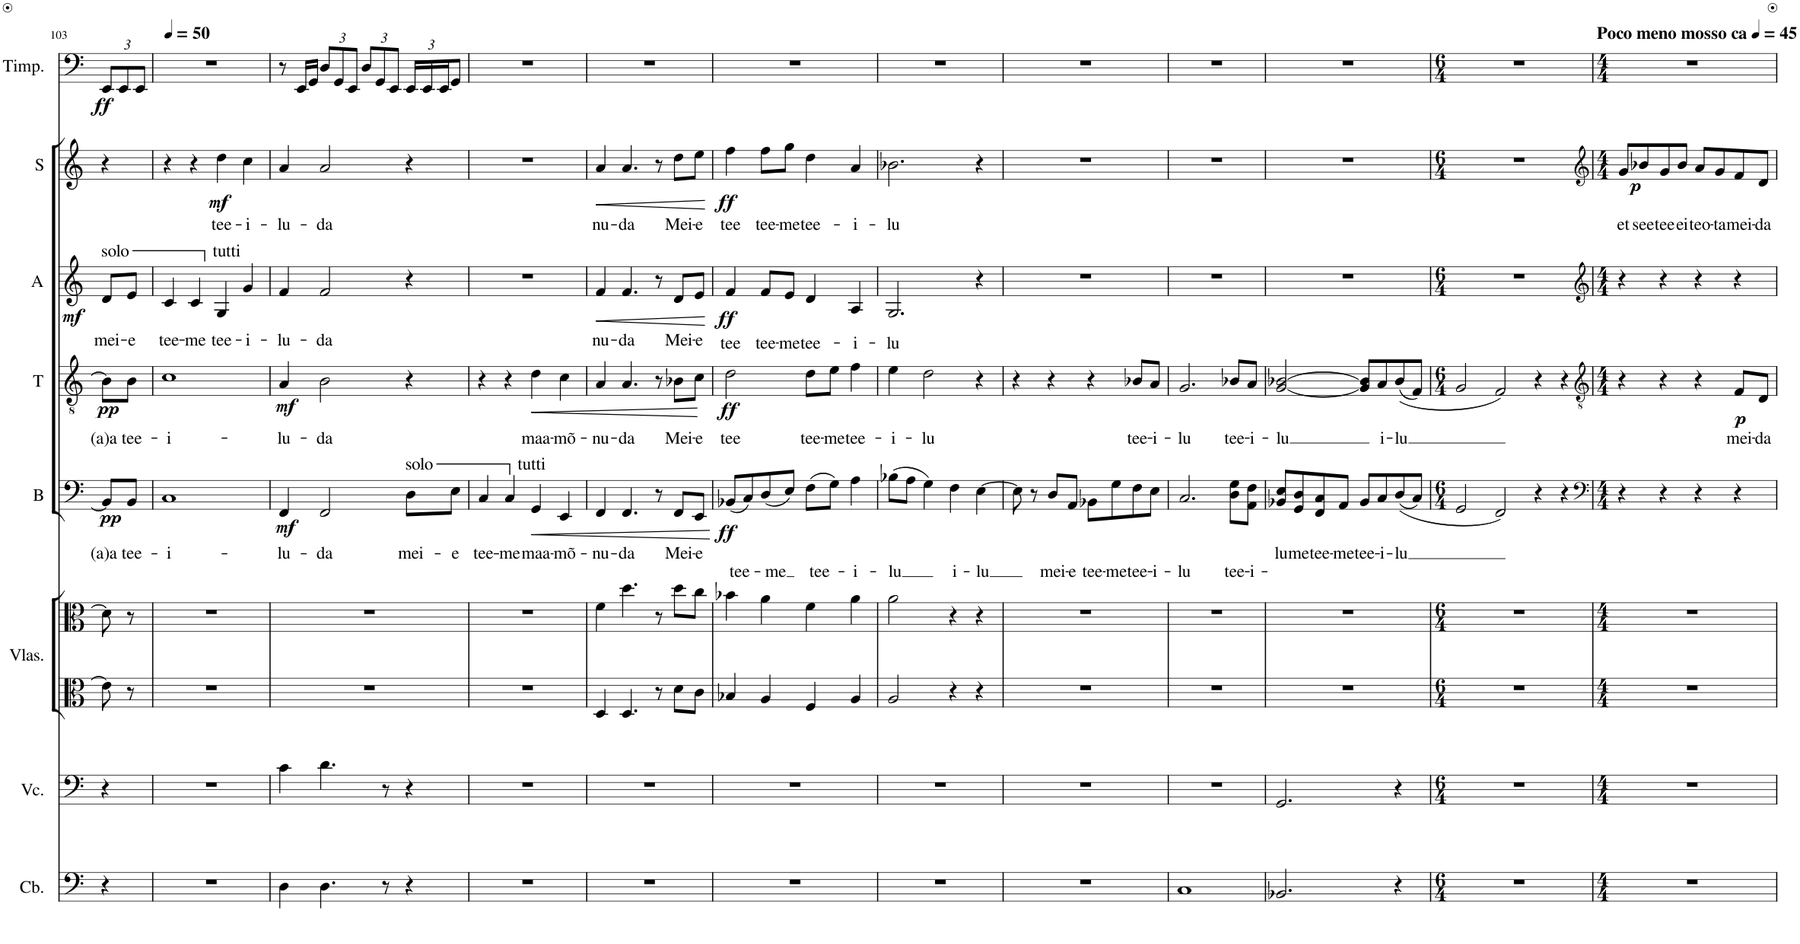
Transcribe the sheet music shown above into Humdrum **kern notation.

**kern	**kern	**kern	**kern	**kern	**text	**dynam	**kern	**text	**dynam	**kern	**text	**dynam	**kern	**text	**dynam	**kern	**dynam
*part8	*part7	*part6	*part6	*part5	*part5	*part5	*part4	*part4	*part4	*part3	*part3	*part3	*part2	*part2	*part2	*part1	*part1
*staff9	*staff8	*staff7	*staff6	*staff5	*staff5	*staff5	*staff4	*staff4	*staff4	*staff3	*staff3	*staff3	*staff2	*staff2	*staff2	*staff1	*staff1
*I"Contrabass	*I"Violoncello	*I"Violas	*	*I"B	*	*	*I"T	*	*	*I"A	*	*	*I"S	*	*	*I"Timpani	*
*I'Cb.	*I'Vc.	*I'Vlas.	*	*I'B	*	*	*I'T	*	*	*I'A	*	*	*I'S	*	*	*I'Timp.	*
!!LO:PB:g=z
*clefF4	*clefF4	*clefC3	*clefC3	*clefF4	*	*	*clefGv2	*	*	*clefG2	*	*	*clefG2	*	*	*clefF4	*
*Trd7c12	*	*	*	*	*	*	*	*	*	*Trd1c2	*	*	*	*	*	*	*
*k[]	*k[]	*k[]	*k[]	*k[]	*	*	*k[]	*	*	*k[]	*	*	*k[]	*	*	*k[]	*
*M4/4	*M4/4	*M4/4	*M4/4	*M4/4	*	*	*M4/4	*	*	*M4/4	*	*	*M4/4	*	*	*M4/4	*
=103	=103	=103	=103	=103	=103	=103	=103	=103	=103	=103	=103	=103	=103	=103	=103	=103	=103
!	!	!	!	!	!LO:LY:b	!	!	!LO:LY:b	!	!	!LO:LY:b	!	!	!	!	!	!
*	*	*	*	*	*	*	*	*	*	*	*	*	*	*	*	*Xbrackettup	*
!	!	!	!	!	!	!	!	!	!	!LO:TX:a:t=solo	!	!	!	!	!	!	!
!	!	!	!	!	!	!LO:DY:b	!	!	!LO:DY:b	!	!	!	!	!	!	!	!LO:DY:b
4r	4r	8e\]	8d#\]	8BB/L]	(a)a	pp	8B\L]	(a)a	pp	8d/L	mei-	.	4r	.	.	12EE/L	ff
.	.	.	.	.	.	.	.	.	.	.	.	.	.	.	.	12EE/	.
!	!	!	!	!	!LO:LY:b	!	!	!LO:LY:b	!	!	!LO:LY:b	!	!	!	!	!	!
.	.	8r	8r	8BB/J	tee-	.	8B\J	tee-	.	8e/J	-e	.	.	.	.	.	.
.	.	.	.	.	.	.	.	.	.	.	.	.	.	.	.	12EE/J	.
=104	=104	=104	=104	=104	=104	=104	=104	=104	=104	=104	=104	=104	=104	=104	=104	=104	=104
!	!	!	!	!	!LO:LY:b	!	!	!LO:LY:b	!	!	!LO:LY:b	!	!	!	!	!	!
1r	1r	1r	1r	1C	-i-	.	1c	-i-	.	4c/	tee-	.	4r	.	.	1r	.
!	!	!	!	!	!	!	!	!	!	!	!LO:LY:b	!	!	!	!	!	!
.	.	.	.	.	.	.	.	.	.	4c/	-me	.	4r	.	.	.	.
!	!	!	!	!	!	!	!	!	!	!LO:TX:a:t=tutti	!	!	!	!	!	!	!
!	!	!	!	!	!	!	!	!	!	!	!LO:LY:b	!LO:DY:b	!	!LO:LY:b	!LO:DY:b	!	!
.	.	.	.	.	.	.	.	.	.	4G/	tee-	mf	4dd\	tee-	mf	.	.
!	!	!	!	!	!	!	!	!	!	!	!LO:LY:b	!	!	!LO:LY:b	!	!	!
.	.	.	.	.	.	.	.	.	.	4g/	-i-	.	4cc\	-i-	.	.	.
=105	=105	=105	=105	=105	=105	=105	=105	=105	=105	=105	=105	=105	=105	=105	=105	=105	=105
!	!	!	!	!	!LO:LY:b	!LO:DY:b	!	!LO:LY:b	!LO:DY:b	!	!LO:LY:b	!	!	!LO:LY:b	!	!	!
4D\	4c\	1r	1r	4FF/	-lu-	mf	4A/	-lu-	mf	4f/	-lu-	.	4a/	-lu-	.	8r	.
.	.	.	.	.	.	.	.	.	.	.	.	.	.	.	.	16EE/LL	.
.	.	.	.	.	.	.	.	.	.	.	.	.	.	.	.	16GG/JJ	.
!	!	!	!	!	!LO:LY:b	!	!	!LO:LY:b	!	!	!LO:LY:b	!	!	!LO:LY:b	!	!	!
4.D\	4.d\	.	.	2FF/	-da	.	2B\	-da	.	2f/	-da	.	2a/	-da	.	12D/L	.
.	.	.	.	.	.	.	.	.	.	.	.	.	.	.	.	12GG/	.
.	.	.	.	.	.	.	.	.	.	.	.	.	.	.	.	12EE/J	.
.	.	.	.	.	.	.	.	.	.	.	.	.	.	.	.	12D/L	.
.	.	.	.	.	.	.	.	.	.	.	.	.	.	.	.	12GG/	.
8r	8r	.	.	.	.	.	.	.	.	.	.	.	.	.	.	.	.
.	.	.	.	.	.	.	.	.	.	.	.	.	.	.	.	12EE/J	.
!	!	!	!	!LO:TX:a:t=solo	!	!	!	!	!	!	!	!	!	!	!	!	!
!	!	!	!	!	!LO:LY:b	!	!	!	!	!	!	!	!	!	!	!	!
4r	4r	.	.	8D\L	mei-	.	4r	.	.	4r	.	.	4r	.	.	24EE/LL	.
.	.	.	.	.	.	.	.	.	.	.	.	.	.	.	.	24EE/	.
.	.	.	.	.	.	.	.	.	.	.	.	.	.	.	.	24EE/J	.
!	!	!	!	!	!LO:LY:b	!	!	!	!	!	!	!	!	!	!	!	!
.	.	.	.	8E\J	-e	.	.	.	.	.	.	.	.	.	.	8GG/J	.
=106	=106	=106	=106	=106	=106	=106	=106	=106	=106	=106	=106	=106	=106	=106	=106	=106	=106
!	!	!	!	!	!LO:LY:b	!	!	!	!	!	!	!	!	!	!	!	!
1r	1r	1r	1r	4C/	tee-	.	4r	.	.	1r	.	.	1r	.	.	1r	.
!	!	!	!	!	!LO:LY:b	!	!	!	!	!	!	!	!	!	!	!	!
.	.	.	.	4C/	-me	.	4r	.	.	.	.	.	.	.	.	.	.
!	!	!	!	!LO:TX:a:t=tutti	!	!	!	!	!	!	!	!	!	!	!	!	!
!	!	!	!	!	!LO:LY:b	!LO:HP:b	!	!LO:LY:b	!LO:HP:b	!	!	!	!	!	!	!	!
.	.	.	.	4GG/	maa-	<	4d\	maa-	<	.	.	.	.	.	.	.	.
!	!	!	!	!	!LO:LY:b	!	!	!LO:LY:b	!	!	!	!	!	!	!	!	!
.	.	.	.	4EE/	-mõ-	.	4c\	-mõ-	.	.	.	.	.	.	.	.	.
=107	=107	=107	=107	=107	=107	=107	=107	=107	=107	=107	=107	=107	=107	=107	=107	=107	=107
!	!	!	!	!	!LO:LY:b	!	!	!LO:LY:b	!	!	!LO:LY:b	!LO:HP:b	!	!LO:LY:b	!LO:HP:b	!	!
1r	1r	4D/	4f\	4FF/	-nu-	.	4A/	nu-	.	4f/	nu-	<	4a/	nu-	<	1r	.
!	!	!	!	!	!LO:LY:b	!	!	!LO:LY:b	!	!	!LO:LY:b	!	!	!LO:LY:b	!	!	!
.	.	4.D/	4.dd\	4.FF/	-da	.	4.A/	-da	.	4.f/	-da	.	4.a/	-da	.	.	.
.	.	8r	8r	8r	.	.	8r	.	.	8r	.	.	8r	.	.	.	.
!	!	!	!	!	!LO:LY:b	!	!	!LO:LY:b	!	!	!LO:LY:b	!	!	!LO:LY:b	!	!	!
.	.	8d\L	8dd\L	8FF/L	Mei-	.	8B-X\L	Mei-	.	8d/L	Mei-	.	8dd\L	Mei-	.	.	.
!	!	!	!	!	!LO:LY:b	!	!	!LO:LY:b	!	!	!LO:LY:b	!	!	!LO:LY:b	!	!	!
.	.	8c\J	8cc\J	8EE/J	-e	.	8c\J	-e	.	8e/J	-e	.	8ee\J	-e	.	.	.
.	.	.	.	.	.	[	.	.	[	.	.	[	.	.	[	.	.
=108	=108	=108	=108	=108	=108	=108	=108	=108	=108	=108	=108	=108	=108	=108	=108	=108	=108
!	!	!	!	!	!LO:LY:b	!LO:DY:b	!	!LO:LY:b	!LO:DY:b	!	!LO:LY:b	!LO:DY:b	!	!LO:LY:b	!LO:DY:b	!	!
1r	1r	4B-X/	4b-X\	(8BB-X/L	tee-	ff	2d\	tee	ff	4f/	tee	ff	4ff\	tee	ff	1r	.
.	.	.	.	8C/)	.	.	.	.	.	.	.	.	.	.	.	.	.
!	!	!	!	!	!LO:LY:b	!	!	!	!	!	!LO:LY:b	!	!	!LO:LY:b	!	!	!
.	.	4A/	4a\	(8D/	-me	.	.	.	.	8f/L	tee-	.	8ff\L	tee-	.	.	.
!	!	!	!	!	!	!	!	!	!	!	!LO:LY:b	!	!	!LO:LY:b	!	!	!
.	.	.	.	8E/J)	.	.	.	.	.	8e/J	-me	.	8gg\J	-me	.	.	.
!	!	!	!	!	!LO:LY:b	!	!	!LO:LY:b	!	!	!LO:LY:b	!	!	!LO:LY:b	!	!	!
.	.	4F/	4f\	(8F\L	tee-	.	8d\L	tee-	.	4d/	tee-	.	4dd\	tee-	.	.	.
!	!	!	!	!	!	!	!	!LO:LY:b	!	!	!	!	!	!	!	!	!
.	.	.	.	8G\J)	.	.	8e\J	-me	.	.	.	.	.	.	.	.	.
!	!	!	!	!	!LO:LY:b	!	!	!LO:LY:b	!	!	!LO:LY:b	!	!	!LO:LY:b	!	!	!
.	.	4A/	4a\	4A\	-i-	.	4f\	tee-	.	4A/	-i-	.	4a/	-i-	.	.	.
=109	=109	=109	=109	=109	=109	=109	=109	=109	=109	=109	=109	=109	=109	=109	=109	=109	=109
!	!	!	!	!	!LO:LY:b	!	!	!LO:LY:b	!	!	!LO:LY:b	!	!	!LO:LY:b	!	!	!
1r	1r	2A/	2a\	(8B-X\L	-lu	.	4e\	-i-	.	2.G/	lu	.	2.b-X\	-lu	.	1r	.
.	.	.	.	8A\J	.	.	.	.	.	.	.	.	.	.	.	.	.
!	!	!	!	!	!	!	!	!LO:LY:b	!	!	!	!	!	!	!	!	!
.	.	.	.	4G\)	.	.	2d\	-lu	.	.	.	.	.	.	.	.	.
!	!	!	!	!	!LO:LY:b	!	!	!	!	!	!	!	!	!	!	!	!
.	.	4r	4r	4F\	i-	.	.	.	.	.	.	.	.	.	.	.	.
!	!	!	!	!	!LO:LY:b	!	!	!	!	!	!	!	!	!	!	!	!
.	.	4r	4r	[4E\	-lu	.	4r	.	.	4r	.	.	4r	.	.	.	.
=110	=110	=110	=110	=110	=110	=110	=110	=110	=110	=110	=110	=110	=110	=110	=110	=110	=110
1r	1r	1r	1r	8E\]	.	.	4r	.	.	1r	.	.	1r	.	.	1r	.
.	.	.	.	8r	.	.	.	.	.	.	.	.	.	.	.	.	.
!	!	!	!	!	!LO:LY:b	!	!	!	!	!	!	!	!	!	!	!	!
.	.	.	.	8D/L	mei-	.	4r	.	.	.	.	.	.	.	.	.	.
!	!	!	!	!	!LO:LY:b	!	!	!	!	!	!	!	!	!	!	!	!
.	.	.	.	8AA/J	-e	.	.	.	.	.	.	.	.	.	.	.	.
!	!	!	!	!	!LO:LY:b	!	!	!	!	!	!	!	!	!	!	!	!
.	.	.	.	8BB-X\L	tee-	.	4r	.	.	.	.	.	.	.	.	.	.
!	!	!	!	!	!LO:LY:b	!	!	!	!	!	!	!	!	!	!	!	!
.	.	.	.	8G\	-me	.	.	.	.	.	.	.	.	.	.	.	.
!	!	!	!	!	!LO:LY:b	!	!	!LO:LY:b	!	!	!	!	!	!	!	!	!
.	.	.	.	8F\	tee-	.	8B-X/L	tee-	.	.	.	.	.	.	.	.	.
!	!	!	!	!	!LO:LY:b	!	!	!LO:LY:b	!	!	!	!	!	!	!	!	!
.	.	.	.	8E\J	-i-	.	8A/J	-i-	.	.	.	.	.	.	.	.	.
=111	=111	=111	=111	=111	=111	=111	=111	=111	=111	=111	=111	=111	=111	=111	=111	=111	=111
!	!	!	!	!	!LO:LY:b	!	!	!LO:LY:b	!	!	!	!	!	!	!	!	!
1C	1r	1r	1r	2.C/	-lu	.	2.G/	-lu	.	1r	.	.	1r	.	.	1r	.
!	!	!	!	!	!LO:LY:b	!	!	!LO:LY:b	!	!	!	!	!	!	!	!	!
.	.	.	.	8D\ 8G\L	tee-	.	8B-X/L	tee-	.	.	.	.	.	.	.	.	.
!	!	!	!	!	!LO:LY:b	!	!	!LO:LY:b	!	!	!	!	!	!	!	!	!
.	.	.	.	8AA\ 8F\J	-i-	.	8A/J	-i-	.	.	.	.	.	.	.	.	.
=112	=112	=112	=112	=112	=112	=112	=112	=112	=112	=112	=112	=112	=112	=112	=112	=112	=112
!	!	!	!	!	!LO:LY:b	!	!	!LO:LY:b	!	!	!	!	!	!	!	!	!
2.BB-X/	2.GG/	1r	1r	8BB-X/ 8E/L	-lu	.	[2G/ [2B-X/	-lu	.	1r	.	.	1r	.	.	1r	.
!	!	!	!	!	!LO:LY:b	!	!	!	!	!	!	!	!	!	!	!	!
.	.	.	.	8GG/ 8D/	me	.	.	.	.	.	.	.	.	.	.	.	.
!	!	!	!	!	!LO:LY:b	!	!	!	!	!	!	!	!	!	!	!	!
.	.	.	.	8FF/ 8C/	tee-	.	.	.	.	.	.	.	.	.	.	.	.
!	!	!	!	!	!LO:LY:b	!	!	!	!	!	!	!	!	!	!	!	!
.	.	.	.	8AA/J	-me	.	.	.	.	.	.	.	.	.	.	.	.
!	!	!	!	!	!LO:LY:b	!	!	!	!	!	!	!	!	!	!	!	!
.	.	.	.	8BB-/L	tee-	.	8G/] 8B-/]L	.	.	.	.	.	.	.	.	.	.
!	!	!	!	!	!LO:LY:b	!	!	!LO:LY:b	!	!	!	!	!	!	!	!	!
.	.	.	.	8C/	-i-	.	8A/	i-	.	.	.	.	.	.	.	.	.
!	!	!	!	!	!LO:LY:b	!	!	!LO:LY:b	!	!	!	!	!	!	!	!	!
4r	4r	.	.	((8D/	-lu	.	((8B-/	-lu	.	.	.	.	.	.	.	.	.
.	.	.	.	8C/J)	.	.	8F/J)	.	.	.	.	.	.	.	.	.	.
=113	=113	=113	=113	=113	=113	=113	=113	=113	=113	=113	=113	=113	=113	=113	=113	=113	=113
*M6/4	*M6/4	*M6/4	*M6/4	*M6/4	*	*	*M6/4	*	*	*M6/4	*	*	*M6/4	*	*	*M6/4	*
1.r	1.r	1.r	1.r	2GG/	.	.	2G/	.	.	1.r	.	.	1.r	.	.	1.r	.
.	.	.	.	2FF/)	.	.	2F/)	.	.	.	.	.	.	.	.	.	.
.	.	.	.	4r	.	.	4r	.	.	.	.	.	.	.	.	.	.
.	.	.	.	4r	.	.	4r	.	.	.	.	.	.	.	.	.	.
=114	=114	=114	=114	=114	=114	=114	=114	=114	=114	=114	=114	=114	=114	=114	=114	=114	=114
*	*	*	*	*clefF4	*	*	*clefGv2	*	*	*clefG2	*	*	*clefG2	*	*	*	*
*M4/4	*M4/4	*M4/4	*M4/4	*M4/4	*	*	*M4/4	*	*	*M4/4	*	*	*M4/4	*	*	*M4/4	*
!	!	!	!	!	!	!	!	!	!	!	!	!	!	!LO:LY:b	!LO:DY:b	!	!
1r	1r	1r	1r	4r	.	.	4r	.	.	4r	.	.	8g/L	et	p	1r	.
!	!	!	!	!	!	!	!	!	!	!	!	!	!	!LO:LY:b	!	!	!
.	.	.	.	.	.	.	.	.	.	.	.	.	8b-X/	see	.	.	.
!	!	!	!	!	!	!	!	!	!	!	!	!	!	!LO:LY:b	!	!	!
.	.	.	.	4r	.	.	4r	.	.	4r	.	.	8g/	tee	.	.	.
!	!	!	!	!	!	!	!	!	!	!	!	!	!	!LO:LY:b	!	!	!
.	.	.	.	.	.	.	.	.	.	.	.	.	8b-/J	ei	.	.	.
!	!	!	!	!	!	!	!	!	!	!	!	!	!	!LO:LY:b	!	!	!
.	.	.	.	4r	.	.	4r	.	.	4r	.	.	8a/L	teo-	.	.	.
!	!	!	!	!	!	!	!	!	!	!	!	!	!	!LO:LY:b	!	!	!
.	.	.	.	.	.	.	.	.	.	.	.	.	8g/	-ta	.	.	.
!	!	!	!	!	!	!	!	!LO:LY:b	!LO:DY:b	!	!	!	!	!LO:LY:b	!	!	!
.	.	.	.	4r	.	.	8F/L	mei-	p	4r	.	.	8f/	mei-	.	.	.
!	!	!	!	!	!	!	!	!LO:LY:b	!	!	!	!	!	!LO:LY:b	!	!	!
.	.	.	.	.	.	.	8D/J	-da	.	.	.	.	8d/J	-da	.	.	.
=	=	=	=	=	=	=	=	=	=	=	=	=	=	=	=	=	=
*-	*-	*-	*-	*-	*-	*-	*-	*-	*-	*-	*-	*-	*-	*-	*-	*-	*-
